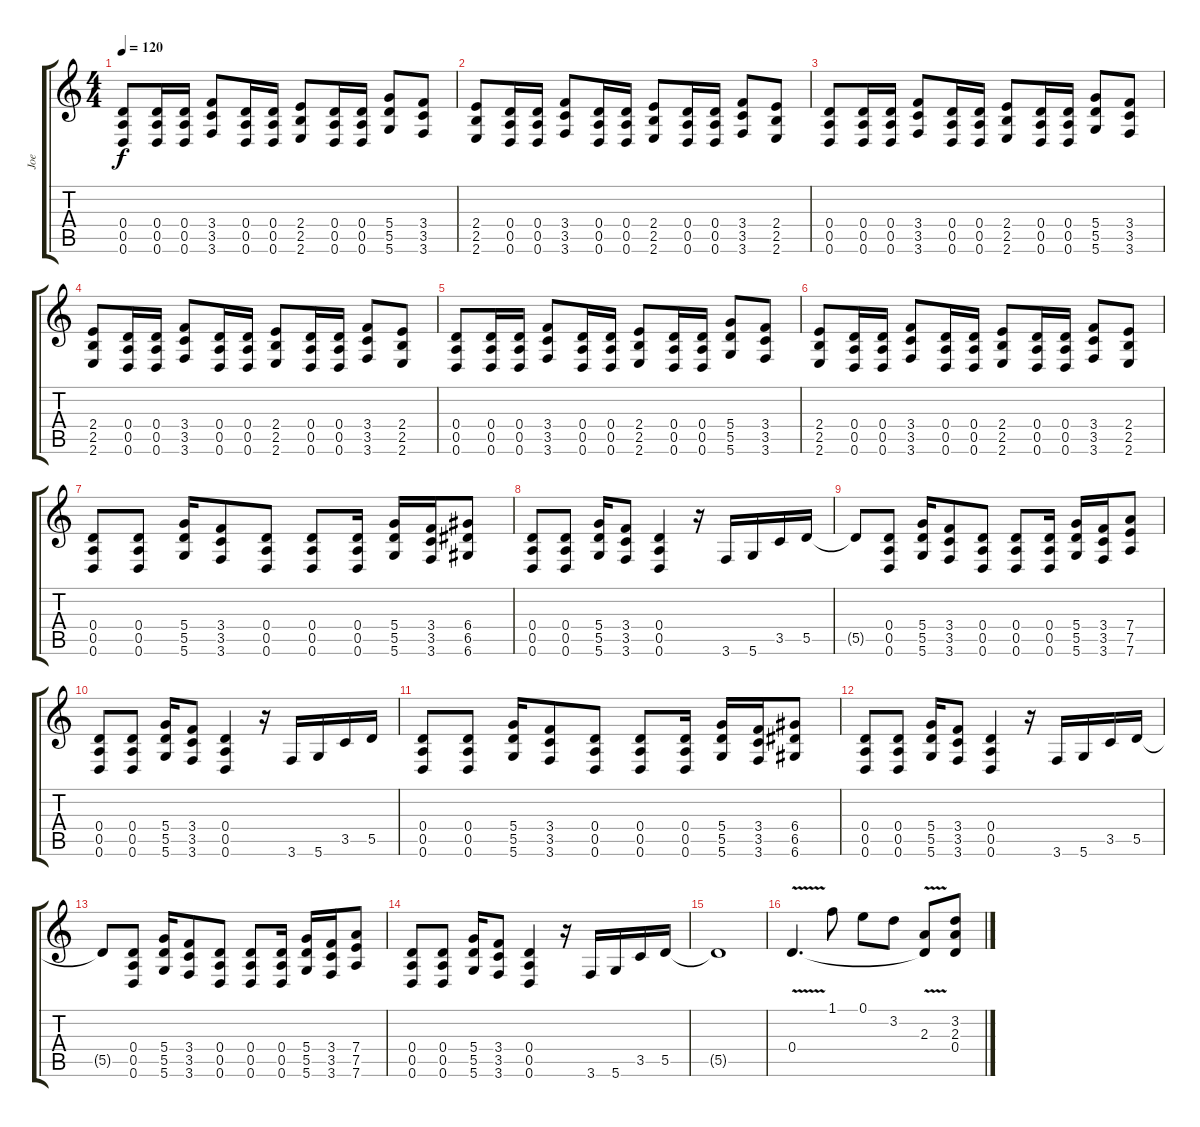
\track ("Joe" "Joe") {instrument overdrivenguitar}
\staff {score tabs}
\tuning (E4 B3 G3 D3 A2 D2) {hide}
\ts (4 4)
\tempo 120
\clef g2
\ks c
(0.4 0.5 0.6).8{dy f} (0.4 0.5 0.6).16 (0.4 0.5 0.6).16 (3.4 3.5 3.6).8 (0.4 0.5 0.6).16 (0.4 0.5 0.6).16 (2.4 2.5 2.6).8 (0.4 0.5 0.6).16 (0.4 0.5 0.6).16 (5.4 5.5 5.6).8 (3.4 3.5 3.6).8 |
(2.4 2.5 2.6).8 (0.4 0.5 0.6).16 (0.4 0.5 0.6).16 (3.4 3.5 3.6).8 (0.4 0.5 0.6).16 (0.4 0.5 0.6).16 (2.4 2.5 2.6).8 (0.4 0.5 0.6).16 (0.4 0.5 0.6).16 (3.4 3.5 3.6).8 (2.4 2.5 2.6).8 |
(0.4 0.5 0.6).8 (0.4 0.5 0.6).16 (0.4 0.5 0.6).16 (3.4 3.5 3.6).8 (0.4 0.5 0.6).16 (0.4 0.5 0.6).16 (2.4 2.5 2.6).8 (0.4 0.5 0.6).16 (0.4 0.5 0.6).16 (5.4 5.5 5.6).8 (3.4 3.5 3.6).8 |
(2.4 2.5 2.6).8 (0.4 0.5 0.6).16 (0.4 0.5 0.6).16 (3.4 3.5 3.6).8 (0.4 0.5 0.6).16 (0.4 0.5 0.6).16 (2.4 2.5 2.6).8 (0.4 0.5 0.6).16 (0.4 0.5 0.6).16 (3.4 3.5 3.6).8 (2.4 2.5 2.6).8 |
(0.4 0.5 0.6).8 (0.4 0.5 0.6).16 (0.4 0.5 0.6).16 (3.4 3.5 3.6).8 (0.4 0.5 0.6).16 (0.4 0.5 0.6).16 (2.4 2.5 2.6).8 (0.4 0.5 0.6).16 (0.4 0.5 0.6).16 (5.4 5.5 5.6).8 (3.4 3.5 3.6).8 |
(2.4 2.5 2.6).8 (0.4 0.5 0.6).16 (0.4 0.5 0.6).16 (3.4 3.5 3.6).8 (0.4 0.5 0.6).16 (0.4 0.5 0.6).16 (2.4 2.5 2.6).8 (0.4 0.5 0.6).16 (0.4 0.5 0.6).16 (3.4 3.5 3.6).8 (2.4 2.5 2.6).8 |
(0.4 0.5 0.6).8 (0.4 0.5 0.6).8 (5.4 5.5 5.6).16 (3.4 3.5 3.6).8 (0.4 0.5 0.6).8 (0.4 0.5 0.6).8 (0.4 0.5 0.6).16 (5.4 5.5 5.6).16 (3.4 3.5 3.6).16 (6.4 6.5 6.6).8 |
(0.4 0.5 0.6).8 (0.4 0.5 0.6).8 (5.4 5.5 5.6).16 (3.4 3.5 3.6).8 (0.4 0.5 0.6).4 r.16 3.6.16 5.6.16 3.5.16 5.5.16 |
5.5{t}.8 (0.4 0.5 0.6).8 (5.4 5.5 5.6).16 (3.4 3.5 3.6).8 (0.4 0.5 0.6).8 (0.4 0.5 0.6).8 (0.4 0.5 0.6).16 (5.4 5.5 5.6).16 (3.4 3.5 3.6).16 (7.4 7.5 7.6).8 |
(0.4 0.5 0.6).8 (0.4 0.5 0.6).8 (5.4 5.5 5.6).16 (3.4 3.5 3.6).8 (0.4 0.5 0.6).4 r.16 3.6.16 5.6.16 3.5.16 5.5.16 |
(0.4 0.5 0.6).8 (0.4 0.5 0.6).8 (5.4 5.5 5.6).16 (3.4 3.5 3.6).8 (0.4 0.5 0.6).8 (0.4 0.5 0.6).8 (0.4 0.5 0.6).16 (5.4 5.5 5.6).16 (3.4 3.5 3.6).16 (6.4 6.5 6.6).8 |
(0.4 0.5 0.6).8 (0.4 0.5 0.6).8 (5.4 5.5 5.6).16 (3.4 3.5 3.6).8 (0.4 0.5 0.6).4 r.16 3.6.16 5.6.16 3.5.16 5.5.16 |
5.5{t}.8 (0.4 0.5 0.6).8 (5.4 5.5 5.6).16 (3.4 3.5 3.6).8 (0.4 0.5 0.6).8 (0.4 0.5 0.6).8 (0.4 0.5 0.6).16 (5.4 5.5 5.6).16 (3.4 3.5 3.6).16 (7.4 7.5 7.6).8 |
(0.4 0.5 0.6).8 (0.4 0.5 0.6).8 (5.4 5.5 5.6).16 (3.4 3.5 3.6).8 (0.4 0.5 0.6).4 r.16 3.6.16 5.6.16 3.5.16 5.5.16 |
5.5{t}.1 |
0.4{v}.4{d} 1.1.8 0.1.8 3.2.8 (2.3 0.4{t}).8 (3.2 2.3 0.4).8
